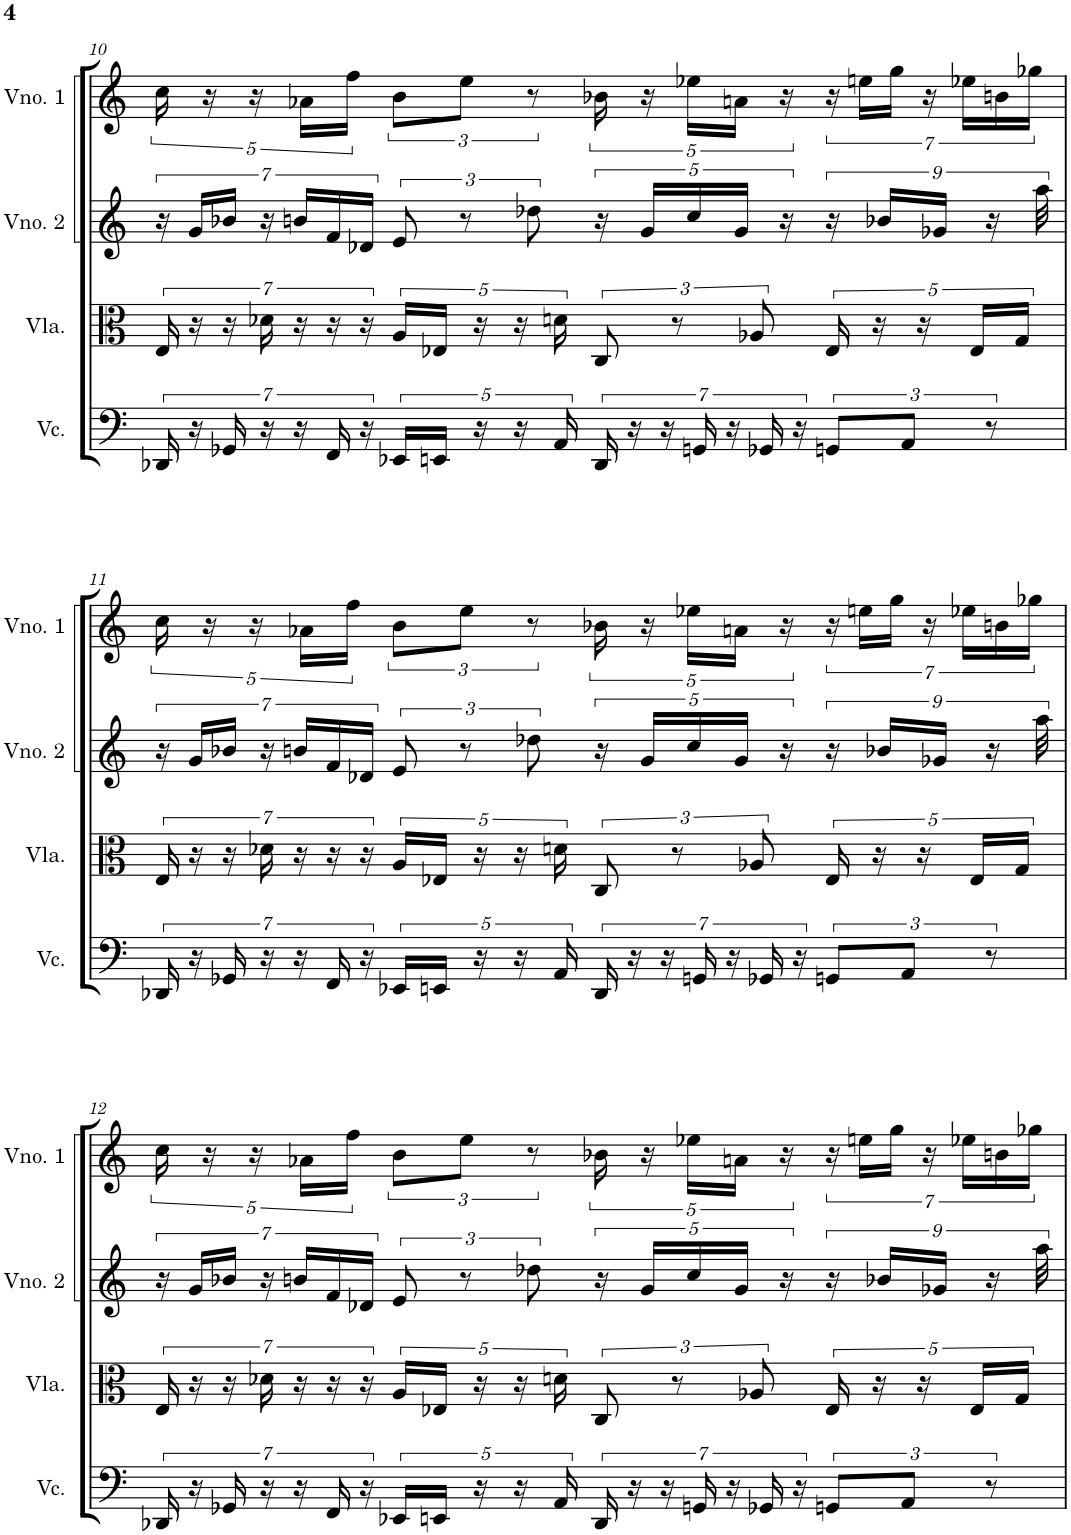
**kern	**kern	**kern	**kern
*part4	*part3	*part2	*part1
*staff4	*staff3	*staff2	*staff1
*I"Violoncelo	*I"Viola	*I"Violino 2	*I"Violino 1
*I'Vc.	*I'Vla.	*I'Vno. 2	*I'Vno. 1
!!LO:PB:g=z
*clefF4	*clefC3	*clefG2	*clefG2
*k[]	*k[]	*k[]	*k[]
*M4/4	*M4/4	*M4/4	*M4/4
=10	=10	=10	=10
28DD-X/	28E/	28r	20cc\
28r	28r	28g/LL	.
.	.	.	20r
28GG-X/	28r	28b-X/JJ	.
.	.	.	20r
28r	28d-X\	28r	.
28r	28r	28bn/LL	.
.	.	.	20a-X\LL
28FF/	28r	28f/	.
.	.	.	20ff\JJ
28r	28r	28d-X/JJ	.
20EE-X/LL	20A/LL	12e/	12b\L
20EEn/JJ	20E-X/JJ	.	.
.	.	12r	12ee\J
20r	20r	.	.
20r	20r	.	.
.	.	12dd-X\	12r
20AA/	20dn\	.	.
28DD-/	12C/	20r	20b-X\
28r	.	.	.
.	.	20g/LL	20r
28r	.	.	.
.	12r	.	.
.	.	20cc/	20ee-X\LL
28GGn/	.	.	.
28r	.	.	.
.	.	20g/JJ	20an\JJ
.	12A-X/	.	.
28GG-X/	.	.	.
.	.	20r	20r
28r	.	.	.
12GGn/L	20E-/	18r	28r
.	.	.	28een\LL
.	20r	.	.
.	.	18b-X/LL	.
.	.	.	28gg\JJ
12AA/J	.	.	.
.	20r	.	.
.	.	.	28r
.	.	18g-X/JJ	.
.	.	.	28ee-X\LL
.	20E-/LL	.	.
12r	.	18r	.
.	.	.	28bn\
.	20G/JJ	.	.
.	.	.	28gg-X\JJ
.	.	36aa\	.
!!LO:LB:g=z
=11	=11	=11	=11
28DD-X/	28E/	28r	20cc\
28r	28r	28g/LL	.
.	.	.	20r
28GG-X/	28r	28b-X/JJ	.
.	.	.	20r
28r	28d-X\	28r	.
28r	28r	28bn/LL	.
.	.	.	20a-X\LL
28FF/	28r	28f/	.
.	.	.	20ff\JJ
28r	28r	28d-X/JJ	.
20EE-X/LL	20A/LL	12e/	12b\L
20EEn/JJ	20E-X/JJ	.	.
.	.	12r	12ee\J
20r	20r	.	.
20r	20r	.	.
.	.	12dd-X\	12r
20AA/	20dn\	.	.
28DD-/	12C/	20r	20b-X\
28r	.	.	.
.	.	20g/LL	20r
28r	.	.	.
.	12r	.	.
.	.	20cc/	20ee-X\LL
28GGn/	.	.	.
28r	.	.	.
.	.	20g/JJ	20an\JJ
.	12A-X/	.	.
28GG-X/	.	.	.
.	.	20r	20r
28r	.	.	.
12GGn/L	20E-/	18r	28r
.	.	.	28een\LL
.	20r	.	.
.	.	18b-X/LL	.
.	.	.	28gg\JJ
12AA/J	.	.	.
.	20r	.	.
.	.	.	28r
.	.	18g-X/JJ	.
.	.	.	28ee-X\LL
.	20E-/LL	.	.
12r	.	18r	.
.	.	.	28bn\
.	20G/JJ	.	.
.	.	.	28gg-X\JJ
.	.	36aa\	.
!!LO:LB:g=z
=12	=12	=12	=12
28DD-X/	28E/	28r	20cc\
28r	28r	28g/LL	.
.	.	.	20r
28GG-X/	28r	28b-X/JJ	.
.	.	.	20r
28r	28d-X\	28r	.
28r	28r	28bn/LL	.
.	.	.	20a-X\LL
28FF/	28r	28f/	.
.	.	.	20ff\JJ
28r	28r	28d-X/JJ	.
20EE-X/LL	20A/LL	12e/	12b\L
20EEn/JJ	20E-X/JJ	.	.
.	.	12r	12ee\J
20r	20r	.	.
20r	20r	.	.
.	.	12dd-X\	12r
20AA/	20dn\	.	.
28DD-/	12C/	20r	20b-X\
28r	.	.	.
.	.	20g/LL	20r
28r	.	.	.
.	12r	.	.
.	.	20cc/	20ee-X\LL
28GGn/	.	.	.
28r	.	.	.
.	.	20g/JJ	20an\JJ
.	12A-X/	.	.
28GG-X/	.	.	.
.	.	20r	20r
28r	.	.	.
12GGn/L	20E-/	18r	28r
.	.	.	28een\LL
.	20r	.	.
.	.	18b-X/LL	.
.	.	.	28gg\JJ
12AA/J	.	.	.
.	20r	.	.
.	.	.	28r
.	.	18g-X/JJ	.
.	.	.	28ee-X\LL
.	20E-/LL	.	.
12r	.	18r	.
.	.	.	28bn\
.	20G/JJ	.	.
.	.	.	28gg-X\JJ
.	.	36aa\	.
=	=	=	=
*-	*-	*-	*-
